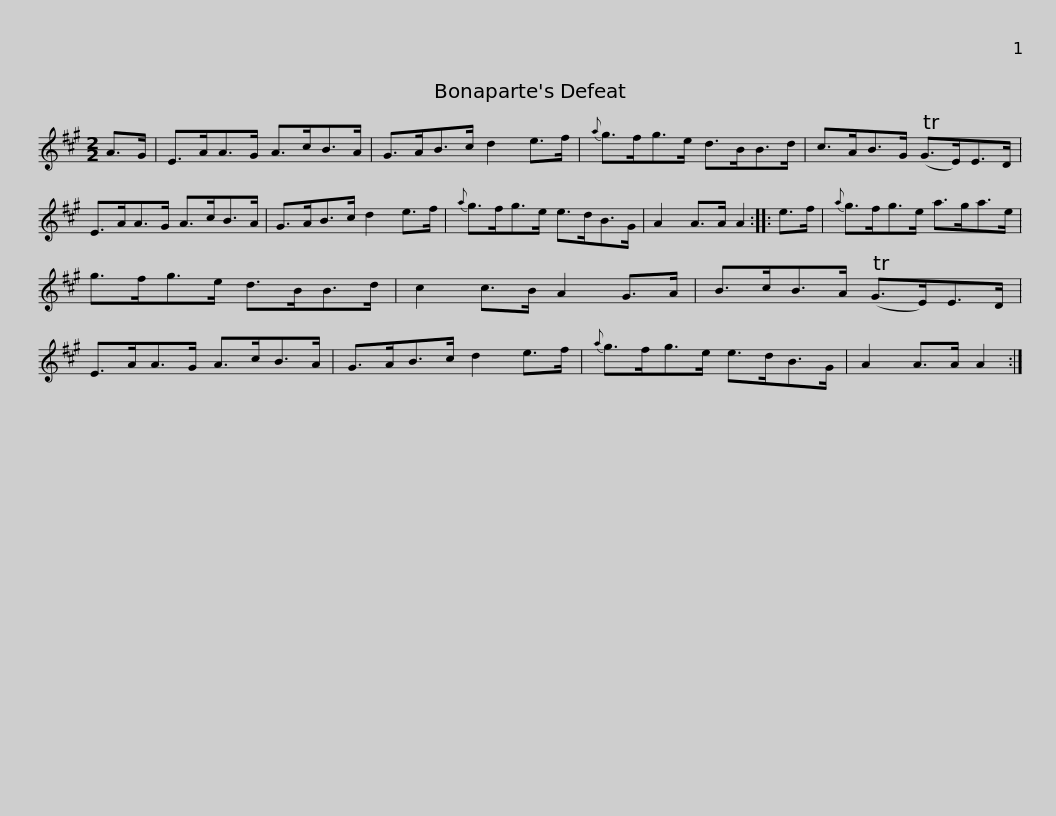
X:1
L:1/8
M:2/2
I:linebreak $
K:A
V:1 treble
V:1
 A>G | E>AA>G A>cB>A | G>AB>c d2 e>f |{a} g>fg>e d>BB>d | c>AB>G (TG>E)E>D |$ %5
 E>AA>G A>cB>A | G>AB>c d2 e>f |{a} g>fg>e e>dB>G | A2 A>A A2 :: e>f |$ %10
{a} g>fg>e a>ga>e | g>fg>e d>BB>d | c2 c>B A2 G>A | B>cB>A (TG>E)E>D |$ E>AA>G A>cB>A | %15
 G>AB>c d2 e>f |{a} g>fg>e e>dB>G | A2 A>A A2 :| %18
